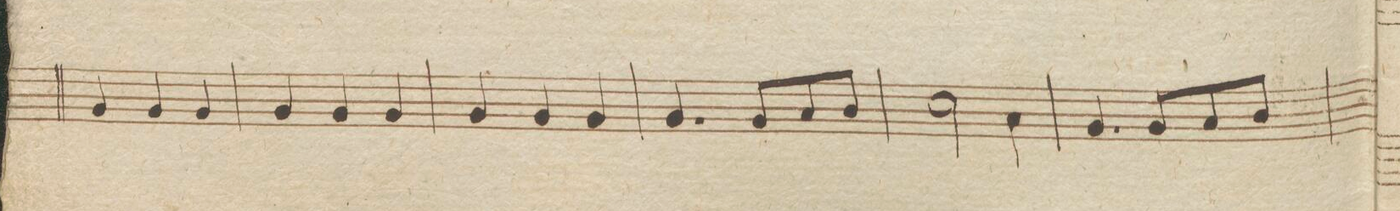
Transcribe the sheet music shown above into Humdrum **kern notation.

**kern	**dynam
*I"Viole.	*
*clefC3	*
*k[]	*
*M3/4	*
4A/	.
4A/	.
4A/	.
=78	=78
4A/	.
4A/	.
4A/	.
=79	=79
4A/	.
4A/	.
4A/	.
=80	=80
4.A/	.
8A/L	.
8B/	.
8c/J	.
=81	=81
2d\	.
4B\	.
=82	=82
4.A/	.
8A/L	.
8B/	.
8c/J	.
=83	=83
*-	*-
